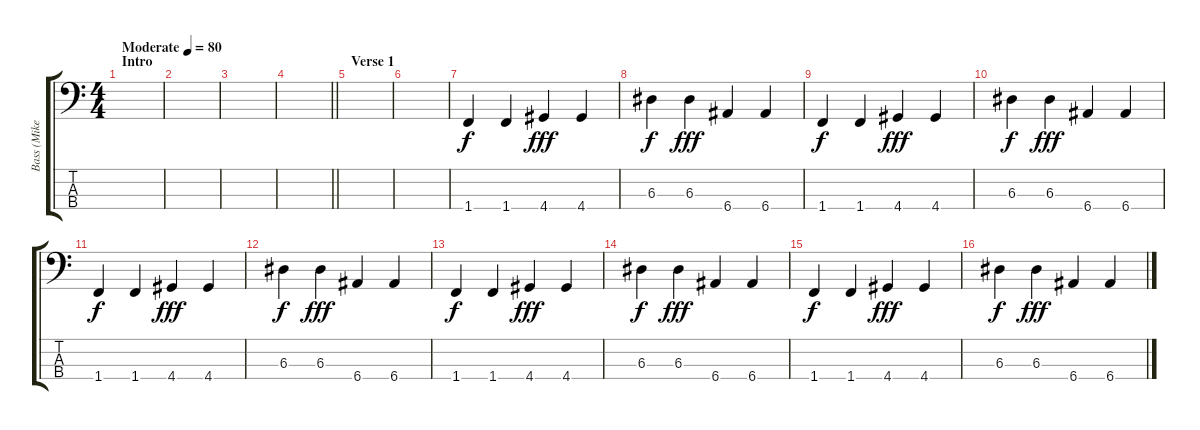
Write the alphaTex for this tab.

\track ("Bass (Mike)" "Bass (Mike") {instrument electricbasspick}
\staff {score tabs}
\tuning (G2 D2 A1 E1) {hide}
\ts (4 4)
\section ("" "Intro")
\tempo (80 "Moderate")
\clef f4
\ks c
|
|
|
\barLineRight lightlight
|
\section ("" "Verse 1")
|
|
1.4.4 1.4.4 4.4.4{dy fff} 4.4.4 |
6.3.4{dy f} 6.3.4{dy fff} 6.4.4 6.4.4 |
1.4.4{dy f} 1.4.4 4.4.4{dy fff} 4.4.4 |
6.3.4{dy f} 6.3.4{dy fff} 6.4.4 6.4.4 |
1.4.4{dy f} 1.4.4 4.4.4{dy fff} 4.4.4 |
6.3.4{dy f} 6.3.4{dy fff} 6.4.4 6.4.4 |
1.4.4{dy f} 1.4.4 4.4.4{dy fff} 4.4.4 |
6.3.4{dy f} 6.3.4{dy fff} 6.4.4 6.4.4 |
1.4.4{dy f} 1.4.4 4.4.4{dy fff} 4.4.4 |
6.3.4{dy f} 6.3.4{dy fff} 6.4.4 6.4.4
